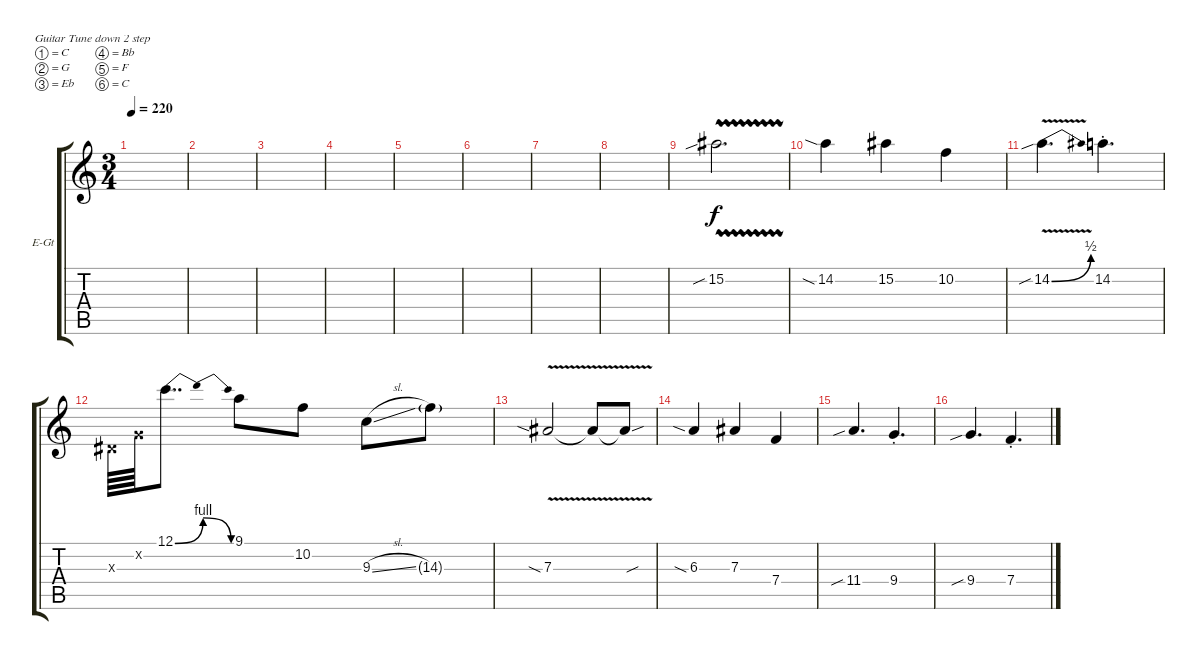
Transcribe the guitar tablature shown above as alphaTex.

\defaultSystemsLayout 4
\bracketExtendMode groupsimilarinstruments
\firstSystemTrackNameOrientation horizontal
\otherSystemsTrackNameOrientation horizontal
\track ("Solo" "E-Gt") {instrument overdrivenguitar}
\staff {score tabs}
\tuning (C4 G3 Eb3 Bb2 F2 C2)
\ts (3 4)
\tempo 220
\clef g2
\scale
0.333333
\ks c
|
\scale
0.333333 |
\scale
0.333333 |
\scale
0.333333 |
\scale
0.333333 |
\scale
0.333333 |
\scale
0.333333 |
\scale
0.333333 |
\scale
0.333333 15.2{vw sib}.2{d} |
\scale
0.333333 14.2{sia}.4 15.2.4 10.2.4 |
\scale
0.333333 14.2{be (bend 0 0 15 2) v sib}.4{d} 14.2{st}.4{d} |
\scale
0.333333 0.3{x}.64 0.2{x}.64 12.1{be (bendrelease 18.599999999999998 0 25.2 4 33 4 47.4 0)}.8{dd} 9.1.8 10.2.8 9.3{sl}.8 14.3{g}.8 |
\scale
0.333333 7.3{v sia}.2 7.3{v t}.8 7.3{v sou t}.8 |
\scale
0.333333 6.3{sia}.4 7.3.4 7.4.4 |
\scale
0.333333 11.4{sib}.4{d} 9.4{st}.4{d} |
\scale
0.333333 9.4{sib}.4{d} 7.4{st}.4{d}
